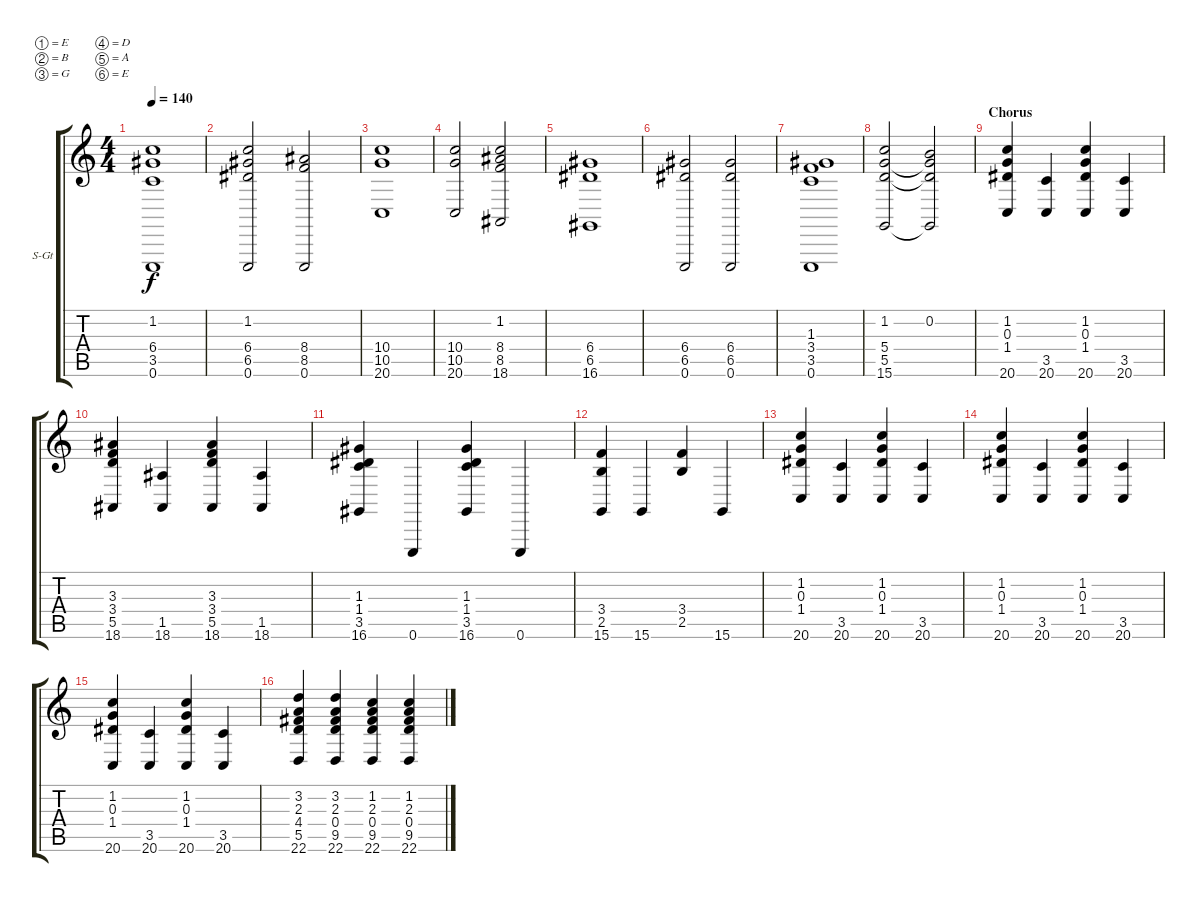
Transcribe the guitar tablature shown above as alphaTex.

\bracketExtendMode groupsimilarinstruments
\firstSystemTrackNameOrientation horizontal
\otherSystemsTrackNameOrientation horizontal
\track ("Piano" "S-Gt") {instrument acousticgrandpiano}
\staff {score tabs}
\tuning (E5 B3 G3 D3 A2 E0)
\displaytranspose 12
\ts (4 4)
\tempo 140
\clef g2
\ks c
(1.2 6.4 3.5 0.6).1{dy f} |
(1.2 6.4 6.5 0.6).2 (8.4 8.5 0.6).2 |
(10.4 10.5 20.6).1 |
(10.4 10.5 20.6).2 (1.2 8.4 8.5 18.6).2 |
(6.4 6.5 16.6).1 |
(6.4 6.5 0.6).2 (6.4 6.5 0.6).2 |
(1.3 3.4 3.5 0.6).1 |
(1.2 5.4 5.5 15.6).2 (0.2 5.4{t} 5.5{t} 15.6{t}).2 |
\section ("" "Chorus")
(1.2 0.3 1.4 20.6).4 (3.5 20.6).4 (1.2 0.3 1.4 20.6).4 (3.5 20.6).4 |
(3.3 3.4 5.5 18.6).4 (1.5 18.6).4 (3.3 3.4 5.5 18.6).4 (1.5 18.6).4 |
(1.3 1.4 3.5 16.6).4 0.6.4 (1.3 1.4 3.5 16.6).4 0.6.4 |
(3.4 2.5 15.6).4 15.6.4 (3.4 2.5).4 15.6.4 |
(1.2 0.3 1.4 20.6).4 (3.5 20.6).4 (1.2 0.3 1.4 20.6).4 (3.5 20.6).4 |
(1.2 0.3 1.4 20.6).4 (3.5 20.6).4 (1.2 0.3 1.4 20.6).4 (3.5 20.6).4 |
(1.2 0.3 1.4 20.6).4 (3.5 20.6).4 (1.2 0.3 1.4 20.6).4 (3.5 20.6).4 |
(3.2 2.3 4.4 5.5 22.6).4 (3.2 2.3 0.4 9.5 22.6).4 (1.2 2.3 0.4 9.5 22.6).4 (1.2 2.3 0.4 9.5 22.6).4
